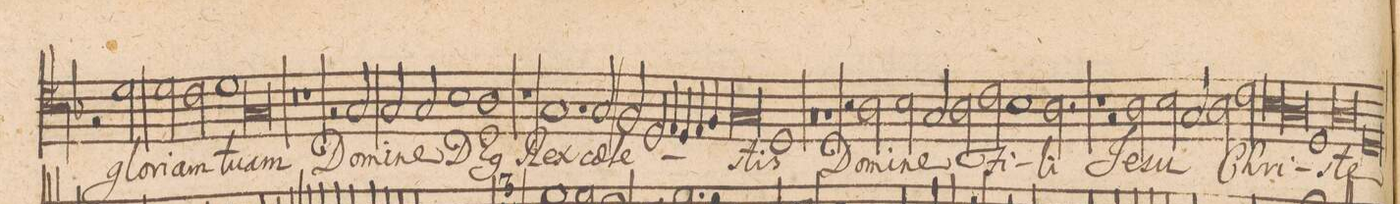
**kern	**text
*I"BASSVS.	*
*clefC4	*
*k[b-]	*
*met(C|)	*
*M2/1	*
2rF	.
2d\	glo-
=33-	=33-
2d\	-ri-
2c\	-am
1d	tu-
=34-	=34-
0G	-am
=35-	=35-
0r	.
=36-	=36-
1r	.
2rF	.
2G/	Do-
=37-	=37-
2G/	-mi-
2G/	-ne
1B-	DE-
=38-	=38-
1A	-(us)
1r	.
=39-	=39-
1.G	Rex
2G/	coe-
=40-	=40-
2F/	-le-
2D/	.
4E/	.
4D/	.
4E/	.
4F/	.
=41-	=41-
0G	.
=42-	=42-
1D	-stis
0rA	.
=43-	=43-
1r	.
=44-	=44-
2r	.
2A\	Do-
2B-\	-mi-
2G/	-ne
=45-	=45-
2A\	Fi-
2c\	.
1B-	.
=46-	=46-
2A\	-li
2r	.
1r	.
=47-	=47-
2r	.
2A\	Je-
2B-\	su
2G/	Chri-
=48-	=48-
2A\	.
2c\	.
*lig	*
1B-	.
=49-	=49-
1A	.
*Xlig	*
1D	.
=50-	=50-
0A	.
=51-	=51-
0D	-ste
=52-	=52-
*-	*-
